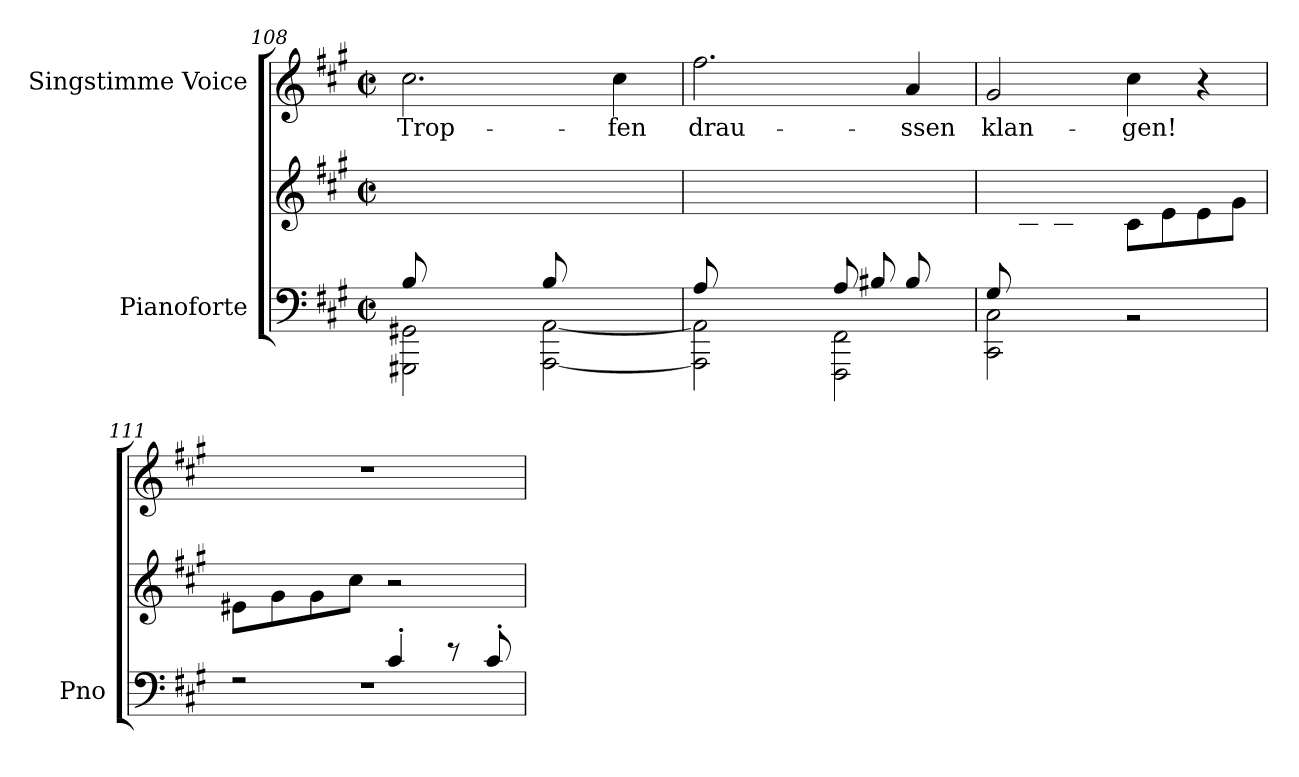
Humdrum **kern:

**kern	**kern	**kern	**text
*part2	*part2	*part1	*part1
*staff3	*staff2	*staff1	*staff1
*I"Pianoforte	*	*I"Singstimme Voice	*
*I'Pno	*	*	*
*clefF4	*clefG2	*clefG2	*
*k[f#c#g#]	*k[f#c#g#]	*k[f#c#g#]	*
*M2/2	*M2/2	*M2/2	*
*met(c|)	*met(c|)	*met(c|)	*
=108	=108	=108	=108
*^	*	*	*
!	!	!	!	!LO:LY:b
8B/L	2GGG#X\ 2GG#X\	8ryy	2.cc#\	Trop-
4.ryy	.	8e#X\	.	.
.	.	8e#\	.	.
.	.	8b\J	.	.
8B/L	[2AAA\ [2AA\	8ryy	.	.
4.ryy	.	8e#\	.	.
!	!	!	!	!LO:LY:b
.	.	8e#\	4cc#\	-fen
.	.	8g#X\J	.	.
=109	=109	=109	=109	=109
!	!	!	!	!LO:LY:b
8A/L	2AAA\] 2AA\]	8ryy	2.ff#\	drau-
4.ryy	.	8f#\	.	.
.	.	8f#\	.	.
.	.	8a\J	.	.
8A/L	2FFF#\ 2FF#\	4.ryy	.	.
8B#X/	.	.	.	.
!	!	!	!	!LO:LY:b
8B#/	.	.	4a/	-ssen
8ryy	.	8d#X\J	.	.
=110	=110	=110	=110	=110
!	!	!	!	!LO:LY:b
8G#/L	2CC#\ 2C#\	8ryy	2g#/	klan-
2..ryy	.	8c#\	.	.
.	.	8c#\	.	.
.	.	8e#X\J	.	.
!	!	!	!	!LO:LY:b
.	2rBB	8c#\L	4cc#\	-gen!
.	.	8e#\	.	.
.	.	8e#\	4r	.
.	.	8g#\J	.	.
=111	=111	=111	=111	=111
2rF	1rF	8e#X\L	1r	.
.	.	8g#\	.	.
.	.	8g#\	.	.
.	.	8cc#\J	.	.
4c#'/	.	2r	.	.
8r	.	.	.	.
8c#'/	.	.	.	.
*v	*v	*	*	*
=	=	=	=
*-	*-	*-	*-
